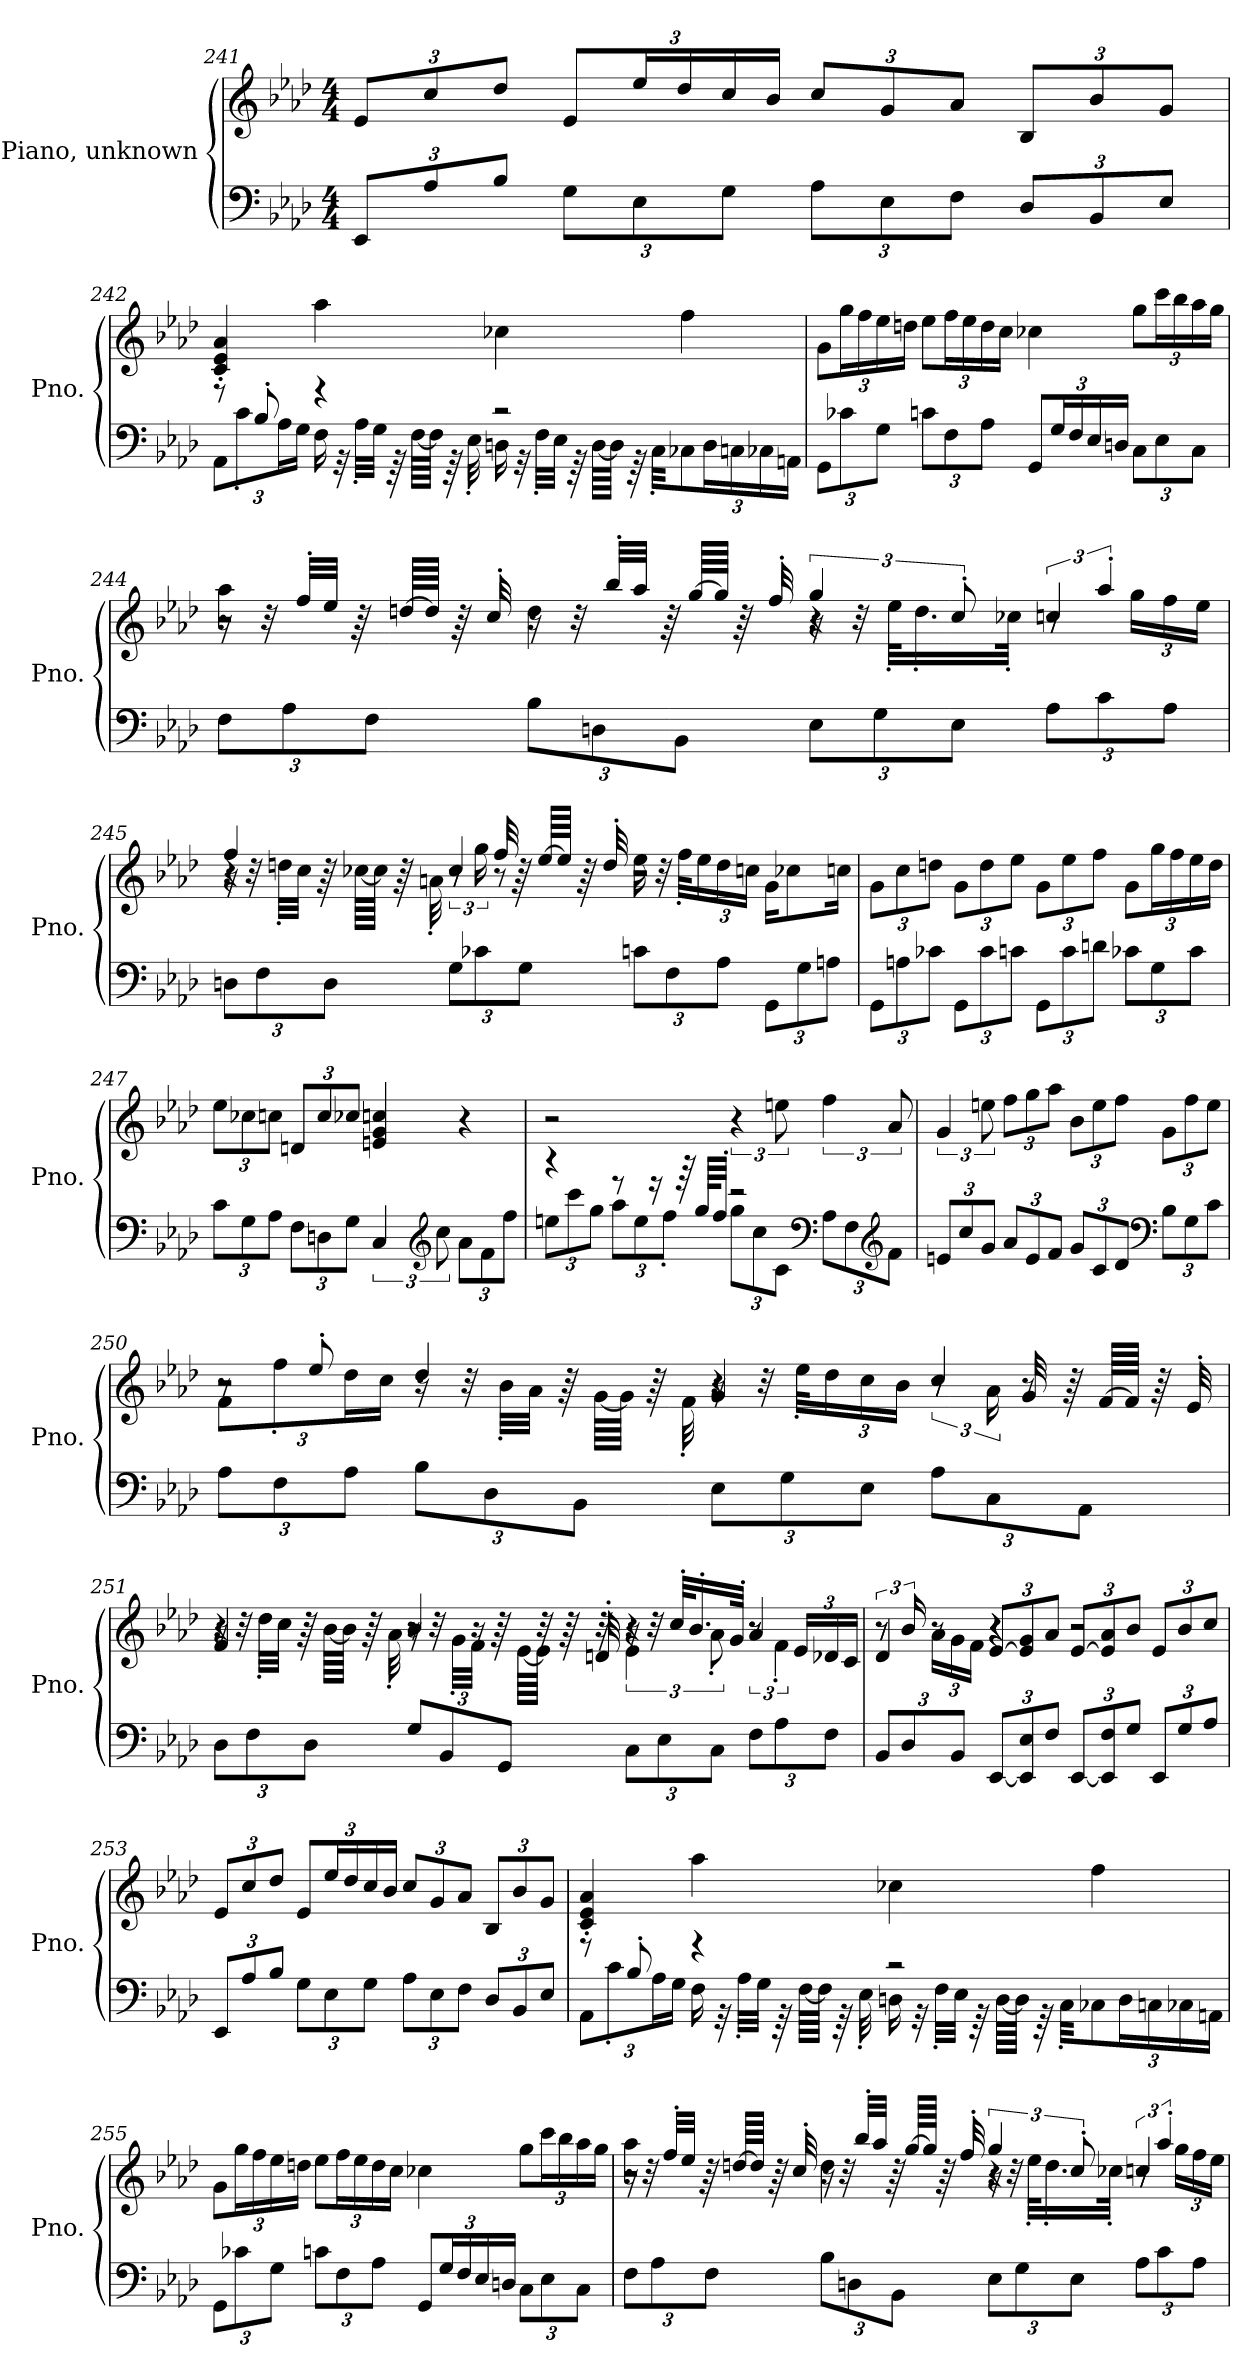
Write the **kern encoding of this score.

**kern	**kern
*part1	*part1
*staff2	*staff1
*I"Piano, unknown	*
*I'Pno.	*
*clefF4	*clefG2
*k[b-e-a-d-]	*k[b-e-a-d-]
*M4/4	*M4/4
*Xbrackettup	*Xbrackettup
=241	=241
12EE-/L	12e-/L
12A-/	12cc/
12B-/J	12dd-/J
12G\L	12e-/L
12E-\	24ee-/L
.	24dd-/
12G\J	24cc/
.	24b-/JJ
12A-\L	12cc/L
12E-\	12g/
12F\J	12a-/J
12D-/L	12B-/L
12BB-/	12b-/
12E-/J	12g/J
!!LO:LB:g=z
=242	=242
*^	*
8r	12AA-\L	4c/' 4e-/' 4a-/'
.	12c'\	.
8B-'/	.	.
.	24A-\L	.
.	24G\JJ	.
4r	16F\	4aa-\
.	32r	.
.	32A-'\LLL	.
.	32G\JJJ	.
.	64r	.
.	[64F\LLLL	.
.	64F\JJJJ]	.
.	64r	.
.	32E-'\	.
2r	16Dn\	4cc-X\
.	32r	.
.	32F'\LLL	.
.	32E-\JJJ	.
.	64r	.
.	[64D\LLLL	.
.	64D\JJJJ]	.
.	64r	.
.	32C'\KKL	.
.	12C-X\	4ff\
.	24D\L	.
.	24Cn\	.
.	24C-X\	.
.	24AAn\JJ	.
*v	*v	*
!!LO:LB:g=z
=243	=243
12GG\L	12g\L
12c-X\	24gg\L
.	24ff\
12G\J	24ee-\
.	24ddn\JJ
12cn\L	12ee-\L
12F\	24ff\L
.	24ee-\
12A-\J	24dd\
.	24cc\JJ
12GG/L	4cc-X\
24G/L	.
24F/	.
24E-/	.
24Dn/JJ	.
12C\L	12gg\L
12E-\	24ccc\L
.	24bb-\
12C\J	24aa-\
.	24gg\JJ
!!LO:PB:g=z
=244	=244
*	*^
*	*	*^
12F\L	16r	4aa-\	2r
.	32r	.	.
12A-\	.	.	.
.	32ff'/LLL	.	.
.	32ee-/JJJ	.	.
.	64r	.	.
12F\J	.	.	.
.	[64ddn/LLLL	.	.
.	64dd/JJJJ]	.	.
.	64r	.	.
.	32cc'/	.	.
12B-\L	16r	4dd\	.
.	32r	.	.
12Dn\	.	.	.
.	32bb-'/LLL	.	.
.	32aa-/JJJ	.	.
.	64r	.	.
12BB-\J	.	.	.
.	[64gg/LLLL	.	.
.	64gg/JJJJ]	.	.
.	64r	.	.
.	32ff'/	.	.
*	*brackettup	*	*
12E-\L	6gg/	16r	4r
.	.	32r	.
12G\	.	.	.
.	.	32ee-'\KLL	.
.	.	16.dd'\	.
12E-\J	12cc'/	.	.
.	.	32cc-X'\JJk	.
12A-\L	12r	8r	4ccn/
12c\	6aa-'/	.	.
*	*	*Xbrackettup	*
.	.	24gg\LL	.
12A-\J	.	24ff\	.
.	.	24ee-\JJ	.
!!LO:LB:g=z	!!	!!
=245	=245	=245	=245
12Dn\L	4ff/	16r	4r
.	.	32r	.
12F\	.	.	.
.	.	32ddn'\LLL	.
.	.	32cc\JJJ	.
.	.	64r	.
12D\J	.	.	.
.	.	[64cc-X\LLLL	.
.	.	64cc-\JJJJ]	.
.	.	64r	.
.	.	32an'\	.
*	*	*brackettup	*
12G\L	8r	12r	4cc-/
12c-X\	.	24gg\	.
.	32ff/	8r	.
.	64r	.	.
12G\J	.	.	.
.	[64ee-/LLLL	.	.
.	64ee-/JJJJ]	.	.
.	64r	.	.
.	32dd'/	.	.
12cn\L	2r	16ee-\	2r
.	.	32r	.
12F\	.	.	.
.	.	32ff'\KLL	.
*	*	*Xbrackettup	*
.	.	24ee-\	.
12A-\J	.	24dd\	.
.	.	24ccn\JJ	.
12GG\L	.	16g\KL	.
.	.	8cc-X\	.
12G\	.	.	.
12An\J	.	.	.
.	.	16ccn\Jk	.
*	*v	*v	*v
!!LO:LB:g=z
=246	=246
12GG\L	12g\L
12An\	12cc\
12c-X\J	12ddn\J
12GG\L	12g\L
12c-\	12dd\
12cn\J	12ee-\J
12GG\L	12g\L
12c\	12ee-\
12dn\J	12ff\J
12c-X\L	12g\L
12G\	24gg\L
.	24ff\
12c-\J	24ee-\
.	24dd\JJ
=247	=247
12c\L	12ee-\L
12G\	12cc-X\
12A-\J	12ccn\J
12F\L	12dn/L
12Dn\	12cc/
12G\J	12cc-X/J
*brackettup	*
6C/	4en/ 4g/ 4ccn/
*clefG2	*
12cc\	.
*Xbrackettup	*
12a-\L	4r
12f\	.
12ff\J	.
!!LO:LB:g=z
=248	=248
*^	*
4r	12een\L	2r
.	12ccc\	.
.	12gg\J	.
8r	12aa-\L	.
.	12ee\	.
16r	.	.
.	12ff'\J	.
64r	.	.
64gg/KLLL	.	.
32ff'/JJJ	.	.
*	*	*brackettup
2r	12gg\L	6r
.	12cc\	.
.	12c\J	12een\
*clefF4	*	*
.	12A-\L	6ff\
.	12F\	.
*clefG2	*	*
.	12f\J	12a-/
*v	*v	*
=249	=249
12en/L	6g/
12cc/	.
12g/J	12een\
*	*Xbrackettup
12a-/L	12ff\L
12e/	12gg\
12f/J	12aa-\J
12g/L	12b-\L
12c/	12ee\
12d-/J	12ff\J
*clefF4	*
12B-\L	12g\L
12G\	12ff\
12c\J	12ee\J
!!LO:LB:g=z
=250	=250
*	*^
*	*	*^
12A-\L	2r	12f\L	8r
12F\	.	12ff'\	.
.	.	.	8ee-'/
12A-\J	.	24dd-\L	.
.	.	24cc\JJ	.
12B-\L	.	16r	4dd-/
.	.	32r	.
12D-\	.	.	.
.	.	32b-'\LLL	.
.	.	32a-\JJJ	.
.	.	64r	.
12BB-\J	.	.	.
.	.	[64g\LLLL	.
.	.	64g\JJJJ]	.
.	.	64r	.
.	.	32f'\	.
12E-\L	4r	16r	4g/
.	.	32r	.
12G\	.	.	.
.	.	32ee-'\KLL	.
.	.	24dd-\	.
12E-\J	.	24cc\	.
.	.	24b-\JJ	.
*	*	*brackettup	*
12A-\L	4cc/	12r	8r
12C\	.	24a-\	.
.	.	8r	32g/
.	.	.	64r
12AA-\J	.	.	.
.	.	.	[64f/LLLL
.	.	.	64f/JJJJ]
.	.	.	64r
.	.	.	32e-'/
!!LO:LB:g=z	!!	!!
=251	=251	=251	=251
12D-\L	4r	16r	4f/
.	.	32r	.
12F\	.	.	.
.	.	32dd-'\LLL	.
.	.	32cc\JJJ	.
.	.	64r	.
12D-\J	.	.	.
.	.	[64b-\LLLL	.
.	.	64b-\JJJJ]	.
.	.	64r	.
.	.	32a-'\	.
12G/L	4b-/	16r	8r
.	.	32r	.
12BB-/	.	.	.
.	.	32g'\LLL	.
.	.	32f\JJJ	16r
.	.	64r	.
12GG/J	.	.	.
.	.	[64e-\LLLL	.
.	.	64e-\JJJJ]	32r
.	.	64r	.
.	.	32r	32dn'/
12C\L	4r	6e-\	16r
.	.	.	32r
12E-\	.	.	.
.	.	.	32cc'/KLL
.	.	.	16.b-'/
12C\J	.	12a-'\	.
.	.	.	32g'/JJk
12F\L	4a-/	12r	8r
12A-\	.	6f'\	.
*	*	*	*Xbrackettup
.	.	.	24e-/LL
12F\J	.	.	24d-X/
.	.	.	24c/JJ
!!LO:PB:g=z	!!	!!
=252	=252	=252	=252
*	*brackettup	*	*
12BB-/L	12r	8r	4d-/
12D-/	24b-/	.	.
*	*	*Xbrackettup	*
.	8r	24a-\LL	.
12BB-/J	.	24g\	.
.	.	24f\JJ	.
[12EE-/L	[12e-/L	4r	4r
12EE-/] 12E-/	12e-/] 12g/	.	.
12F/J	12a-/J	.	.
[12EE-/L	[12e-/L	2r	2r
12EE-/] 12F/	12e-/] 12a-/	.	.
12G/J	12b-/J	.	.
12EE-/L	12e-/L	.	.
12G/	12b-/	.	.
12A-/J	12cc/J	.	.
*	*v	*v	*v
=253	=253
12EE-/L	12e-/L
12A-/	12cc/
12B-/J	12dd-/J
12G\L	12e-/L
12E-\	24ee-/L
.	24dd-/
12G\J	24cc/
.	24b-/JJ
12A-\L	12cc/L
12E-\	12g/
12F\J	12a-/J
12D-/L	12B-/L
12BB-/	12b-/
12E-/J	12g/J
!!LO:LB:g=z
=254	=254
*^	*
8r	12AA-\L	4c/' 4e-/' 4a-/'
.	12c'\	.
8B-'/	.	.
.	24A-\L	.
.	24G\JJ	.
4r	16F\	4aa-\
.	32r	.
.	32A-'\LLL	.
.	32G\JJJ	.
.	64r	.
.	[64F\LLLL	.
.	64F\JJJJ]	.
.	64r	.
.	32E-'\	.
2r	16Dn\	4cc-X\
.	32r	.
.	32F'\LLL	.
.	32E-\JJJ	.
.	64r	.
.	[64D\LLLL	.
.	64D\JJJJ]	.
.	64r	.
.	32C'\KKL	.
.	12C-X\	4ff\
.	24D\L	.
.	24Cn\	.
.	24C-X\	.
.	24AAn\JJ	.
*v	*v	*
!!LO:LB:g=z
=255	=255
12GG\L	12g\L
12c-X\	24gg\L
.	24ff\
12G\J	24ee-\
.	24ddn\JJ
12cn\L	12ee-\L
12F\	24ff\L
.	24ee-\
12A-\J	24dd\
.	24cc\JJ
12GG/L	4cc-X\
24G/L	.
24F/	.
24E-/	.
24Dn/JJ	.
12C\L	12gg\L
12E-\	24ccc\L
.	24bb-\
12C\J	24aa-\
.	24gg\JJ
!!LO:LB:g=z
=256	=256
*	*^
*	*	*^
12F\L	16r	4aa-\	2r
.	32r	.	.
12A-\	.	.	.
.	32ff'/LLL	.	.
.	32ee-/JJJ	.	.
.	64r	.	.
12F\J	.	.	.
.	[64ddn/LLLL	.	.
.	64dd/JJJJ]	.	.
.	64r	.	.
.	32cc'/	.	.
12B-\L	16r	4dd\	.
.	32r	.	.
12Dn\	.	.	.
.	32bb-'/LLL	.	.
.	32aa-/JJJ	.	.
.	64r	.	.
12BB-\J	.	.	.
.	[64gg/LLLL	.	.
.	64gg/JJJJ]	.	.
.	64r	.	.
.	32ff'/	.	.
*	*brackettup	*	*
12E-\L	6gg/	16r	4r
.	.	32r	.
12G\	.	.	.
.	.	32ee-'\KLL	.
.	.	16.dd'\	.
12E-\J	12cc'/	.	.
.	.	32cc-X'\JJk	.
12A-\L	12r	8r	4ccn/
12c\	6aa-'/	.	.
*	*	*Xbrackettup	*
.	.	24gg\LL	.
12A-\J	.	24ff\	.
.	.	24ee-\JJ	.
*	*v	*v	*v
=	=
*-	*-
